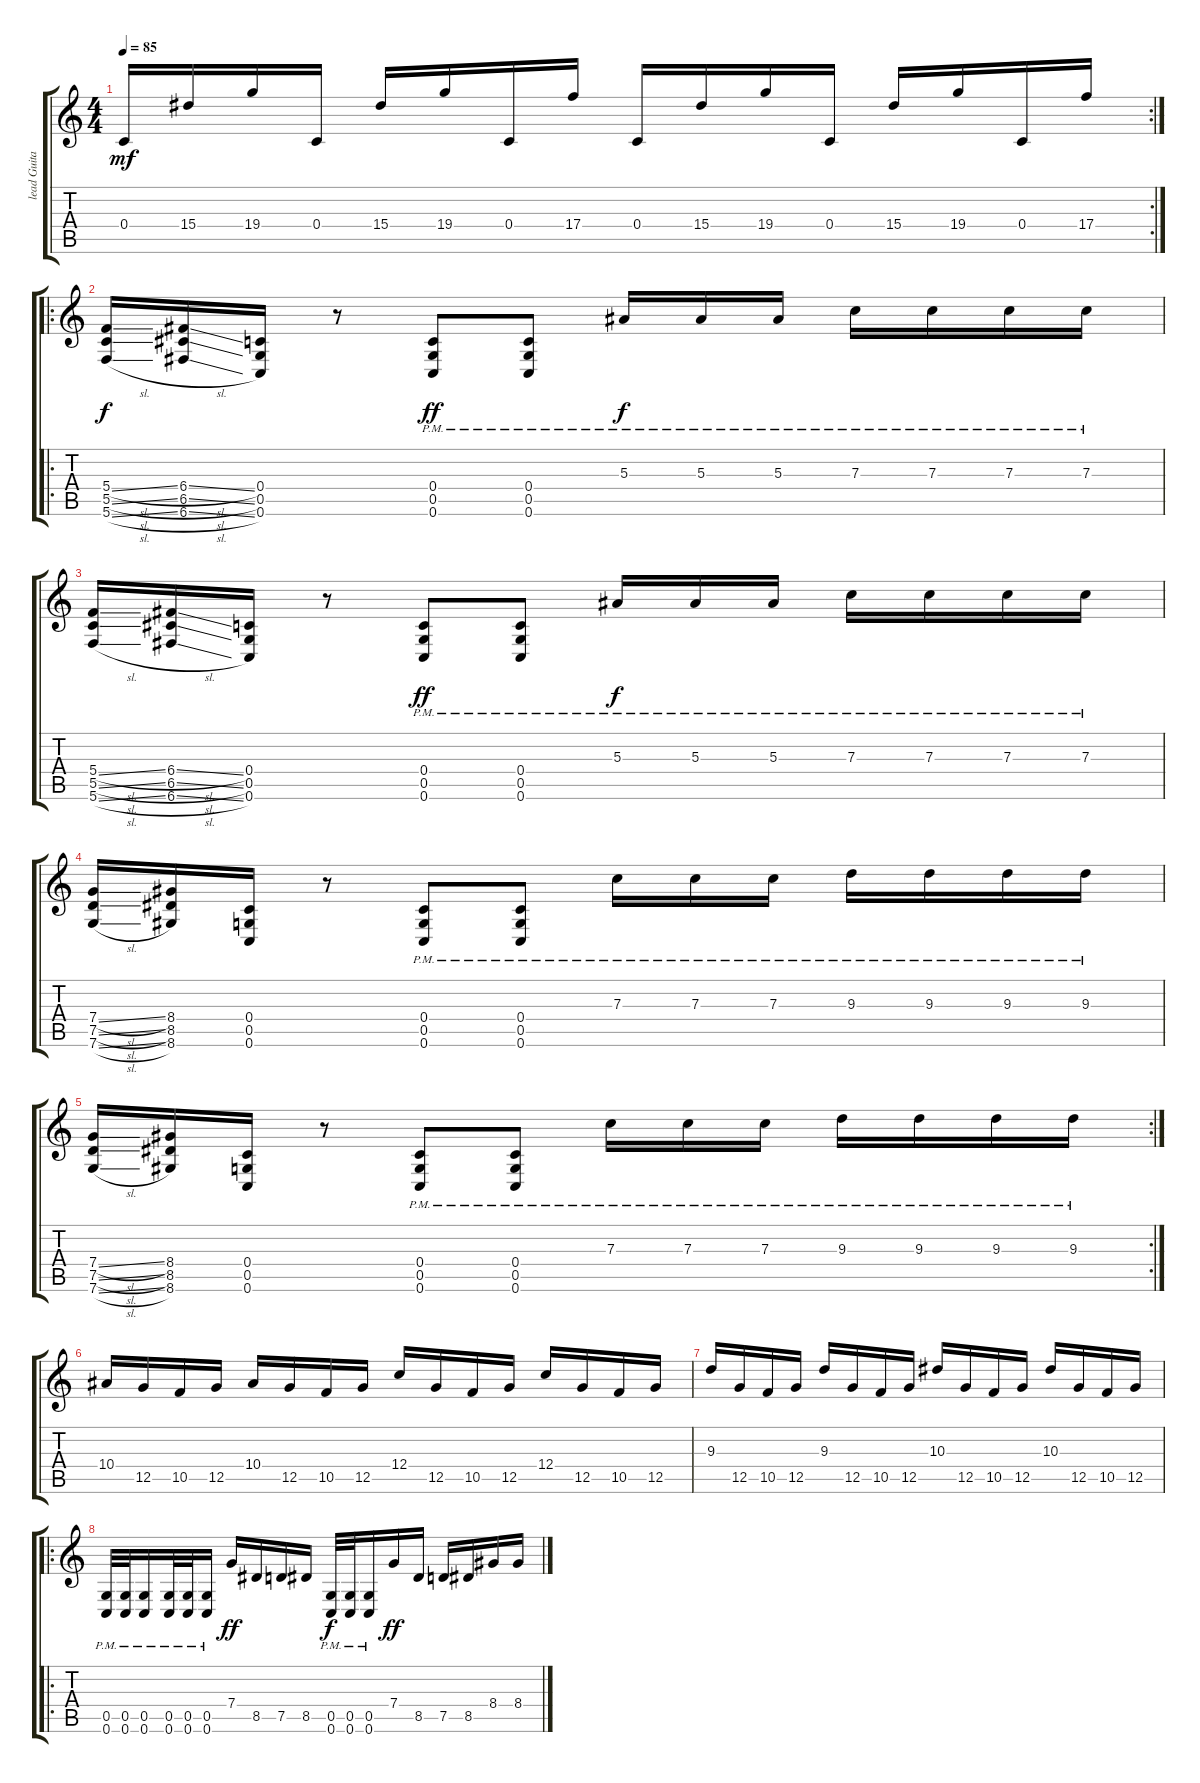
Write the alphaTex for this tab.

\track ("lead Guitar" "lead Guita") {instrument distortionguitar}
\staff {score tabs}
\tuning (D4 A3 F3 C3 G2 C2) {hide}
\rc 2
\ts (4 4)
\tempo 85
\clef g2
\ks c
0.4.16{dy mf} 15.4.16 19.4.16 0.4.16 15.4.16 19.4.16 0.4.16 17.4.16 0.4.16 15.4.16 19.4.16 0.4.16 15.4.16 19.4.16 0.4.16 17.4.16 |
\ro
(5.4{sl} 5.5{sl} 5.6{sl}).16{dy f} (6.4{sl} 6.5{sl} 6.6{sl}).16 (0.4 0.5 0.6).16 r.8 (0.4{pm} 0.5{pm} 0.6{pm}).8{dy ff} (0.4{pm} 0.5{pm} 0.6{pm}).8 5.3{pm}.16{dy f} 5.3{pm}.16 5.3{pm}.16 7.3{pm}.16 7.3{pm}.16 7.3{pm}.16 7.3{pm}.16 |
(5.4{sl} 5.5{sl} 5.6{sl}).16 (6.4{sl} 6.5{sl} 6.6{sl}).16 (0.4 0.5 0.6).16 r.8 (0.4{pm} 0.5{pm} 0.6{pm}).8{dy ff} (0.4{pm} 0.5{pm} 0.6{pm}).8 5.3{pm}.16{dy f} 5.3{pm}.16 5.3{pm}.16 7.3{pm}.16 7.3{pm}.16 7.3{pm}.16 7.3{pm}.16 |
(7.4{sl} 7.5{sl} 7.6{sl}).16 (8.4 8.5 8.6).16 (0.4 0.5 0.6).16 r.8 (0.4{pm} 0.5{pm} 0.6{pm}).8 (0.4{pm} 0.5{pm} 0.6{pm}).8 7.3{pm}.16 7.3{pm}.16 7.3{pm}.16 9.3{pm}.16 9.3{pm}.16 9.3{pm}.16 9.3{pm}.16 |
\rc 2
(7.4{sl} 7.5{sl} 7.6{sl}).16 (8.4 8.5 8.6).16 (0.4 0.5 0.6).16 r.8 (0.4{pm} 0.5{pm} 0.6{pm}).8 (0.4{pm} 0.5{pm} 0.6{pm}).8 7.3{pm}.16 7.3{pm}.16 7.3{pm}.16 9.3{pm}.16 9.3{pm}.16 9.3{pm}.16 9.3{pm}.16 |
10.4.16 12.5.16 10.5.16 12.5.16 10.4.16 12.5.16 10.5.16 12.5.16 12.4.16 12.5.16 10.5.16 12.5.16 12.4.16 12.5.16 10.5.16 12.5.16 |
9.3.16 12.5.16 10.5.16 12.5.16 9.3.16 12.5.16 10.5.16 12.5.16 10.3.16 12.5.16 10.5.16 12.5.16 10.3.16 12.5.16 10.5.16 12.5.16 |
\ro
(0.5{pm} 0.6{pm}).32 (0.5{pm} 0.6{pm}).32 (0.5{pm} 0.6{pm}).16 (0.5{pm} 0.6{pm}).32 (0.5{pm} 0.6{pm}).32 (0.5{pm} 0.6{pm}).16 7.4.16{dy ff} 8.5.16 7.5.16 8.5.16 (0.5{pm} 0.6{pm}).32{dy f} (0.5{pm} 0.6{pm}).32 (0.5{pm} 0.6{pm}).16 7.4.16{dy ff} 8.5.16 7.5.16 8.5.16 8.4.16 8.4.16
